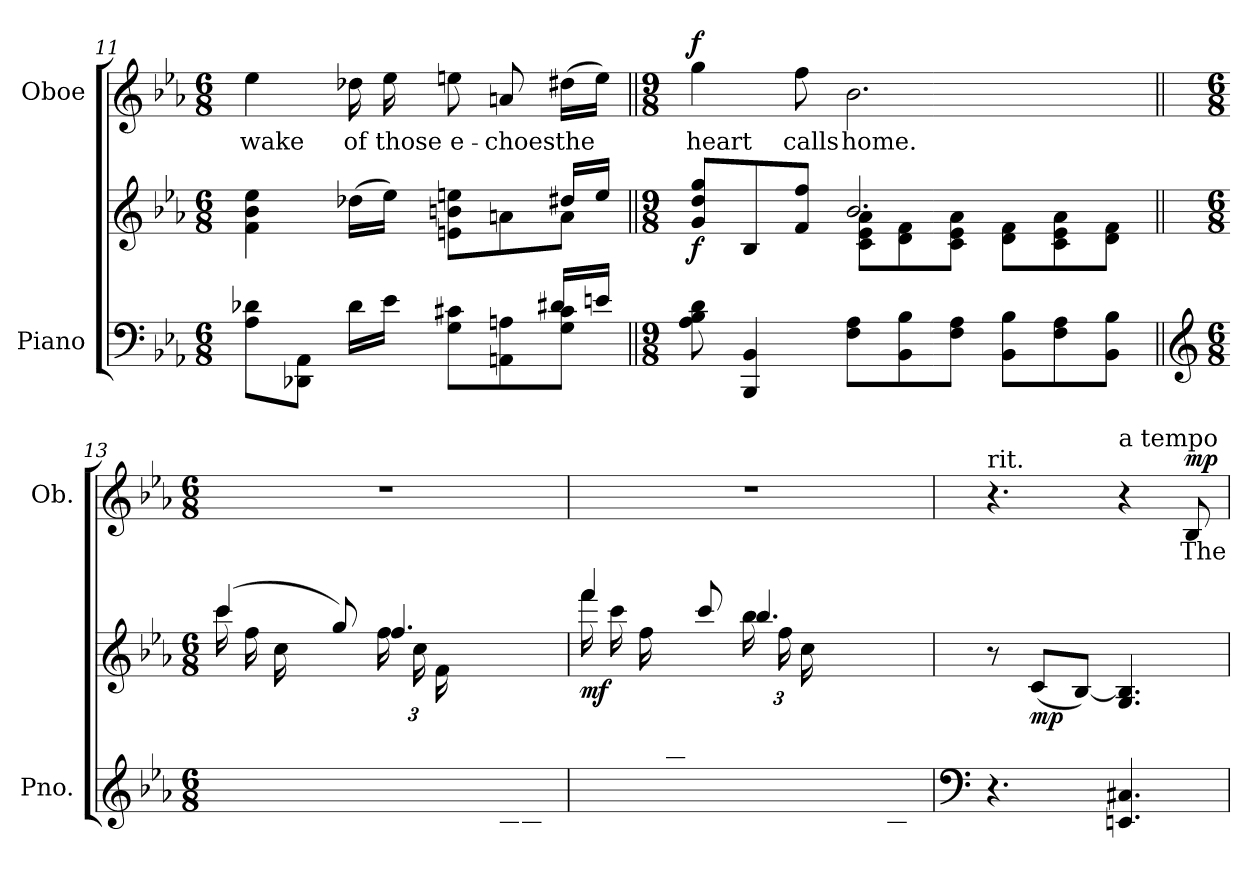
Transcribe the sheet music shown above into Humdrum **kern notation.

**kern	**kern	**dynam	**kern	**text	**dynam
*part2	*part2	*part2	*part1	*part1	*part1
*staff3	*staff2	*staff2/3	*staff1	*staff1	*staff1
*I"Piano	*	*	*I"Oboe	*	*
*I'Pno.	*	*	*I'Ob.	*	*
!!LO:PB:g=z
*clefF4	*clefG2	*	*clefG2	*	*
*k[b-e-a-]	*k[b-e-a-]	*	*k[b-e-a-]	*	*
*M6/8	*M6/8	*	*M6/8	*	*
=11	=11	=11	=11	=11	=11
*^	*^	*	*	*	*
!	!	!	!	!	!	!LO:LY:b	!
8A-\ 8d-X\L	8ryy	4f\ 4b-\ 4ee-\	8ryy	.	4ee-\	wake	.
*v	*v	*	*	*	*	*	*
*	*v	*v	*	*	*	*
8DD-X\ 8AA-\J	.	.	.	.	.
!	!	!	!	!LO:LY:b	!
16d-\LL	(16dd-X\LL	.	16dd-X\	of	.
!	!	!	!	!LO:LY:b	!
16e-\JJ	16ee-\JJ)	.	16ee-\	those	.
!	!	!	!	!LO:LY:b	!
8G\ 8c#X\L	8en\ 8bn\ 8een\L	.	8een\	e-	.
!	!	!	!	!LO:LY:b	!
8AAn\ 8An\	8an\	.	8an/	-choes	.
*^	*^	*	*	*	*
!	!	!	!	!	!	!LO:LY:b	!
8G\ 8c#\J	16d#X/LL	8a\J	16dd#X/LL	.	(16dd#X\LL	the	.
.	16en/JJ	.	16ee/JJ	.	16ee\JJ)	.	.
*v	*v	*	*	*	*	*	*
=12||	=12||	=12||	=12||	=12||	=12||	=12||
*M9/8	*M9/8	*	*	*M9/8	*	*
*^	*	*	*	*	*	*
!	!	!	!	!LO:DY:b	!	!LO:LY:b	!LO:DY:a
*v	*v	*	*	*	*	*	*
8A-\ 8B-\ 8d\	8g/ 8dd/ 8gg/L	4.ryy	f	4gg\	heart	f
4BBB-/ 4BB-/	8B-/	.	.	.	.	.
!	!	!	!	!	!LO:LY:b	!
.	8f/ 8ff/J	.	.	8ff\	calls	.
!	!	!	!	!	!LO:LY:b	!
8F\ 8A-\L	2.b-/	8c\ 8e-\ 8a-\L	.	2.b-\	home.	.
8BB-\ 8B-\	.	8d\ 8f\	.	.	.	.
8F\ 8A-\J	.	8c\ 8e-\ 8a-\J	.	.	.	.
8BB-\ 8B-\L	.	8d\ 8f\L	.	.	.	.
8F\ 8A-\	.	8c\ 8e-\ 8a-\	.	.	.	.
8BB-\ 8B-\J	.	8d\ 8f\J	.	.	.	.
=13||	=13||	=13||	=13||	=13||	=13||	=13||
*clefG2	*	*	*	*	*	*
*M6/8	*M6/8	*	*	*M6/8	*	*
8.ryy	(>4ccc/	(<16ccc\LL	.	2.r	.	.
.	.	16ff\	.	.	.	.
.	.	16cc\	.	.	.	.
16ee-/	.	8.ryy	.	.	.	.
16a-/	8gg/)	.	.	.	.	.
16f/JJ)	.	.	.	.	.	.
*	*	*Xbrackettup	*	*	*	*
8ryy	4.ff/	(<24ff\LL	.	.	.	.
.	.	24cc\	.	.	.	.
.	.	24f\	.	.	.	.
*Xbrackettup	*	*	*	*	*	*
24a-/	.	4ryy	.	.	.	.
24e-/	.	.	.	.	.	.
24c/J	.	.	.	.	.	.
8B-/J)	.	.	.	.	.	.
!!LO:LB:g=z
=14	=14	=14	=14	=14	=14	=14
!	!	!	!LO:DY:b	!	!	!
8.ryy	4fff/	(<16fff\LL	mf	2.r	.	.
.	.	16ccc\	.	.	.	.
.	.	16ff\	.	.	.	.
16aa-/	.	8.ryy	.	.	.	.
16ee-/	8ccc/	.	.	.	.	.
16b-/JJ)	.	.	.	.	.	.
8ryy	4.bb-/	(<24bb-\LL	.	.	.	.
.	.	24ff\	.	.	.	.
.	.	24cc\	.	.	.	.
24ee-/	.	4ryy	.	.	.	.
24a-/	.	.	.	.	.	.
24f/J	.	.	.	.	.	.
8B-/J)	.	.	.	.	.	.
*	*v	*v	*	*	*	*
=15	=15	=15	=15	=15	=15
*clefF4	*	*	*	*	*
!	!	!	!LO:TX:a:t=rit.	!	!
4.r	8r	.	4.r	.	.
!	!	!LO:DY:b	!	!	!
.	(8c/L	mp	.	.	.
.	[8B-/J)	.	.	.	.
!	!	!	!LO:TX:a:t=a tempo	!	!
4.EEn/ 4.C#X/	4.G/ 4.B-/]	.	4r	.	.
!	!	!	!	!LO:LY:b	!LO:DY:a
.	.	.	8B-/	The	mp
=	=	=	=	=	=
*-	*-	*-	*-	*-	*-
